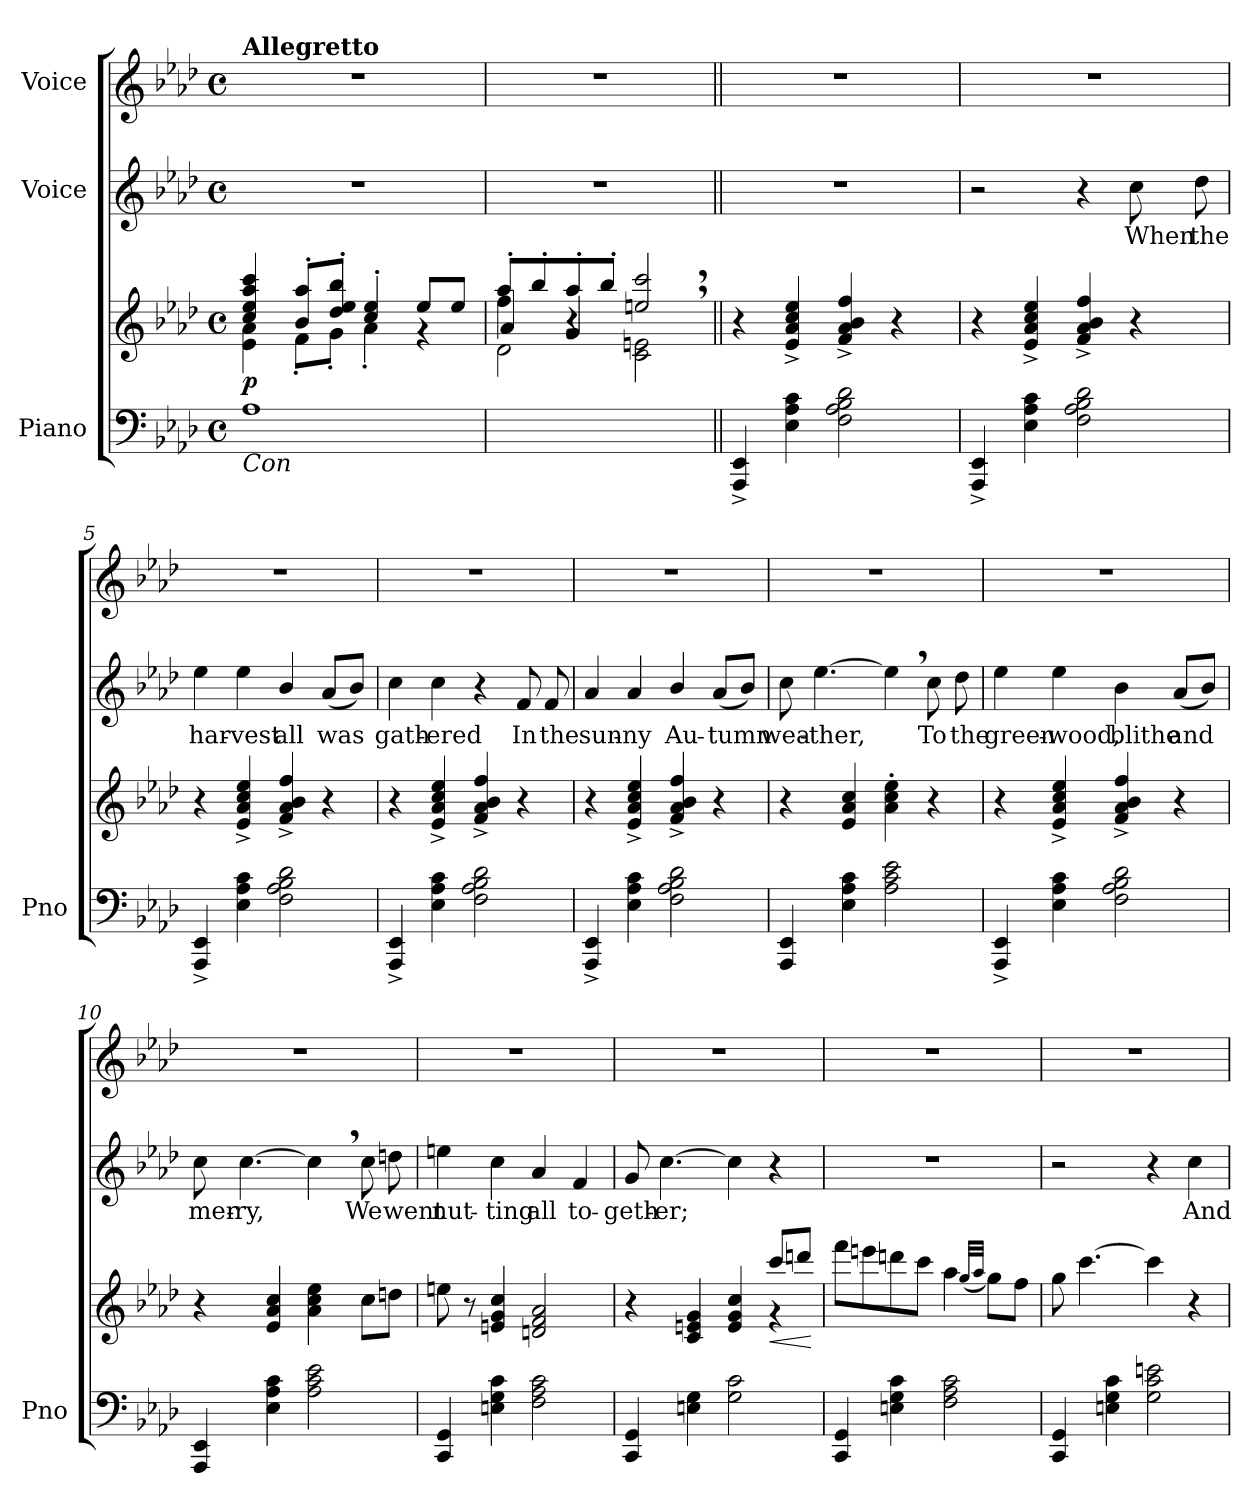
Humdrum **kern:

**kern	**kern	**dynam	**kern	**text	**dynam	**kern
*part3	*part3	*part3	*part2	*part2	*part2	*part1
*staff4	*staff3	*staff3/4	*staff2	*staff2	*staff2	*staff1
*I"Piano	*	*	*I"Voice	*	*	*I"Voice
*I'Pno	*	*	*	*	*	*
*	*	*	*	*	*	*stria5
*clefF4	*clefG2	*	*clefG2	*	*	*clefG2
*k[b-e-a-d-]	*k[b-e-a-d-]	*	*k[b-e-a-d-]	*	*	*k[b-e-a-d-]
*M4/4	*M4/4	*	*M4/4	*	*	*M4/4
*met(c)	*met(c)	*	*met(c)	*	*	*met(c)
=1	=1	=1	=1	=1	=1	=1
*	*^	*	*	*	*	*
!	!	!	!	!	!	!	!LO:TX:a:B:t=Allegretto
!LO:TX:b:i:t=Con	!	!	!	!	!	!	!
!	!	!	!LO:DY:b	!	!	!	!
1A-	4cc/ 4ee-/ 4aa-/ 4ccc/	4e-\ 4a-\	p	1r	.	.	1r
.	8b-/' 8aa-/'L	8f'\L	.	.	.	.	.
.	8dd-/' 8ee-/' 8bb-/'J	8g'\J	.	.	.	.	.
.	4cc/' 4ee-/'	4a-'\	.	.	.	.	.
.	8ee-/L	4r	.	.	.	.	.
.	8ee-/J	.	.	.	.	.	.
=2	=2	=2	=2	=2	=2	=2	=2
*	*^	*^	*	*	*	*	*
1ryy	8aa-'/L	4ff\	4a-/	2d-\	.	1r	.	.	1r
.	8bb-'/	.	.	.	.	.	.	.	.
.	8aa-'/	4r	4g/	.	.	.	.	.	.
.	8bb-'/J	.	.	.	.	.	.	.	.
.	2een/, 2ccc/,	2ryy	2c\ 2enj\	2ryy	.	.	.	.	.
=3||	=3||	=3||	=3||	=3||	=3||	=3||	=3||	=3||	=3||
*^	*	*	*	*	*	*	*	*	*
!	!	!	!	!	!	!LO:DY:b	!	!	!	!
!	!	!	!	!	!	!LO:DY:n=1:b	!	!	!	!
*	*	*v	*v	*v	*v	*	*	*	*	*
4AAA-/^ 4EE-/^	2..ryy	4r	mf other-dynamics	1r	.	.	1r
4E-\ 4A-\ 4c\	.	4e-/^> 4a-/^> 4cc/^> 4ee-/^>	.	.	.	.	.
2F\ 2A-\ 2B-\ 2d-\	.	4f/^> 4a-/^> 4b-/^> 4ff/^>	.	.	.	.	.
.	.	4r	.	.	.	.	.
.	8ryy	.	.	.	.	.	.
!!LO:LB:g=z
=4	=4	=4	=4	=4	=4	=4	=4
4AAA-/^ 4EE-/^	2..ryy	4r	.	2r	.	.	1r
4E-\ 4A-\ 4c\	.	4e-/^ 4a-/^ 4cc/^ 4ee-/^	.	.	.	.	.
2F\ 2A-\ 2B-\ 2d-\	.	4f/^ 4a-/^ 4b-/^ 4ff/^	.	4r	.	.	.
!	!	!	!	!	!LO:LY:b	!LO:DY:a	!
!	!	!	!	!	!	!LO:DY:n=1:a	!
.	.	4r	.	8cc\	When	mf other-dynamics	.
!	!	!	!	!	!LO:LY:b	!	!
.	8ryy	.	.	8dd-\	the	.	.
=5	=5	=5	=5	=5	=5	=5	=5
!	!	!	!	!	!LO:LY:b	!	!
4AAA-/^ 4EE-/^	2..ryy	4r	.	4ee-\	har-	.	1r
!	!	!	!	!	!LO:LY:b	!	!
4E-\ 4A-\ 4c\	.	4e-/^ 4a-/^ 4cc/^ 4ee-/^	.	4ee-\	-vest	.	.
!	!	!	!	!	!LO:LY:b	!	!
2F\ 2A-\ 2B-\ 2d-\	.	4f/^ 4a-/^ 4b-/^ 4ff/^	.	4b-/	all	.	.
!	!	!	!	!	!LO:LY:b	!	!
.	.	4r	.	(8a-/L	was	.	.
.	8ryy	.	.	8b-/J)	.	.	.
=6	=6	=6	=6	=6	=6	=6	=6
!	!	!	!	!	!LO:LY:b	!	!
4AAA-/^ 4EE-/^	2..ryy	4r	.	4cc\	gath-	.	1r
!	!	!	!	!	!LO:LY:b	!	!
4E-\ 4A-\ 4c\	.	4e-/^ 4a-/^ 4cc/^ 4ee-/^	.	4cc\	-ered	.	.
2F\ 2A-\ 2B-\ 2d-\	.	4f/^ 4a-/^ 4b-/^ 4ff/^	.	4r	.	.	.
!	!	!	!	!	!LO:LY:b	!	!
.	.	4r	.	8f/	In	.	.
!	!	!	!	!	!LO:LY:b	!	!
.	8ryy	.	.	8f/	the	.	.
!!LO:LB:g=z
=7	=7	=7	=7	=7	=7	=7	=7
!	!	!	!	!	!LO:LY:b	!	!
4AAA-/^ 4EE-/^	2..ryy	4r	.	4a-/	sun-	.	1r
!	!	!	!	!	!LO:LY:b	!	!
4E-\ 4A-\ 4c\	.	4e-/^ 4a-/^ 4cc/^ 4ee-/^	.	4a-/	-ny	.	.
!	!	!	!	!	!LO:LY:b	!	!
2F\ 2A-\ 2B-\ 2d-\	.	4f/^ 4a-/^ 4b-/^ 4ff/^	.	4b-/	Au-	.	.
!	!	!	!	!	!LO:LY:b	!	!
.	.	4r	.	(8a-/L	-tumn	.	.
.	8ryy	.	.	8b-/J)	.	.	.
=8	=8	=8	=8	=8	=8	=8	=8
!	!	!	!	!	!LO:LY:b	!	!
4AAA-/ 4EE-/	2ryy	4r	.	8cc\	wea-	.	1r
!	!	!	!	!	!LO:LY:b	!	!
.	.	.	.	[4.ee-\	-ther,	.	.
4E-\ 4A-\ 4c\	.	4e-/ 4a-/ 4cc/	.	.	.	.	.
2A-\ 2c\ 2e-\	4ryy	4a-\' 4cc\' 4ee-\'	.	4ee-,\]	.	.	.
!	!	!	!	!	!LO:LY:b	!	!
.	4ryy	4r	.	8cc\	To	.	.
!	!	!	!	!	!LO:LY:b	!	!
.	.	.	.	8dd-\	the	.	.
=9	=9	=9	=9	=9	=9	=9	=9
!	!	!	!	!	!LO:LY:b	!	!
4AAA-/^ 4EE-/^	2..ryy	4r	.	4ee-\	green-	.	1r
!	!	!	!	!	!LO:LY:b	!	!
4E-\ 4A-\ 4c\	.	4e-/^ 4a-/^ 4cc/^ 4ee-/^	.	4ee-\	-wood,	.	.
!	!	!	!	!	!LO:LY:b	!	!
2F\ 2A-\ 2B-\ 2d-\	.	4f/^ 4a-/^ 4b-/^ 4ff/^	.	4b-\	blithe	.	.
!	!	!	!	!	!LO:LY:b	!	!
.	.	4r	.	(8a-/L	and	.	.
.	8ryy	.	.	8b-/J)	.	.	.
!!LO:PB:g=z
=10	=10	=10	=10	=10	=10	=10	=10
!	!	!	!	!	!LO:LY:b	!	!
4AAA-/ 4EE-/	2ryy	4r	.	8cc\	mer-	.	1r
!	!	!	!	!	!LO:LY:b	!	!
.	.	.	.	[4.cc\	-ry,	.	.
4E-\ 4A-\ 4c\	.	4e-/ 4a-/ 4cc/	.	.	.	.	.
2A-\ 2c\ 2e-\	8ryy	4a-\ 4cc\ 4ee-\	.	4cc,\]	.	.	.
.	8ryy	.	.	.	.	.	.
!	!	!	!	!	!LO:LY:b	!	!
.	4ryy	8cc\L	.	8cc\	We	.	.
!	!	!	!	!	!LO:LY:b	!	!
.	.	8ddn\J	.	8ddn\	went	.	.
*v	*v	*	*	*	*	*	*
=11	=11	=11	=11	=11	=11	=11
!	!	!	!	!LO:LY:b	!	!
4CC/ 4GG/	8een\	.	4een\	nut-	.	1r
.	8r	.	.	.	.	.
!	!	!	!	!LO:LY:b	!	!
4En\ 4G\ 4c\	4en/ 4g/ 4cc/	.	4cc\	-ting	.	.
!	!	!	!	!LO:LY:b	!	!
2F\ 2A-\ 2c\	2dn/ 2f/ 2a-/	.	4a-/	all	.	.
!	!	!	!	!LO:LY:b	!	!
.	.	.	4f/	to-	.	.
=12	=12	=12	=12	=12	=12	=12
*^	*^	*	*	*	*	*
!	!	!	!	!	!	!LO:LY:b	!	!
4CC/ 4GG/	2ryy	4r	2.ryy	.	8g/	-geth-	.	1r
!	!	!	!	!	!	!LO:LY:b	!	!
.	.	.	.	.	[4.cc\	-er;	.	.
4En\ 4G\	.	4c/ 4en/ 4g/	.	.	.	.	.	.
2G\ 2c\	4ryy	4e/ 4g/ 4cc/	.	.	4cc\]	.	.	.
!	!	!	!	!LO:HP:b	!	!	!	!
.	4ryy	8ccc/L	4r	<	4r	.	.	.
.	.	8dddn/J	.	.	.	.	.	.
*v	*v	*	*	*	*	*	*	*
*	*v	*v	*	*	*	*	*
.	.	[	.	.	.	.
!!LO:LB:g=z
=13	=13	=13	=13	=13	=13	=13
4CC/ 4GG/	8fff\L	.	1r	.	.	1r
.	8eeen\	.	.	.	.	.
4En\ 4G\ 4c\	8dddn\	.	.	.	.	.
.	8ccc\J	.	.	.	.	.
2F\ 2A-\ 2c\	4aa-\	.	.	.	.	.
.	(32qgg/LLL	.	.	.	.	.
.	32qaa-/JJJ	.	.	.	.	.
.	8gg\L)	.	.	.	.	.
.	8ff\J	.	.	.	.	.
=14	=14	=14	=14	=14	=14	=14
4CC/ 4GG/	8gg\	.	2r	.	.	1r
.	[4.ccc\	.	.	.	.	.
4En\ 4G\ 4c\	.	.	.	.	.	.
2G\ 2c\ 2en\	4ccc\]	.	4r	.	.	.
!	!	!	!	!LO:LY:b	!	!
.	4r	.	4cc\	And	.	.
=	=	=	=	=	=	=
*-	*-	*-	*-	*-	*-	*-
